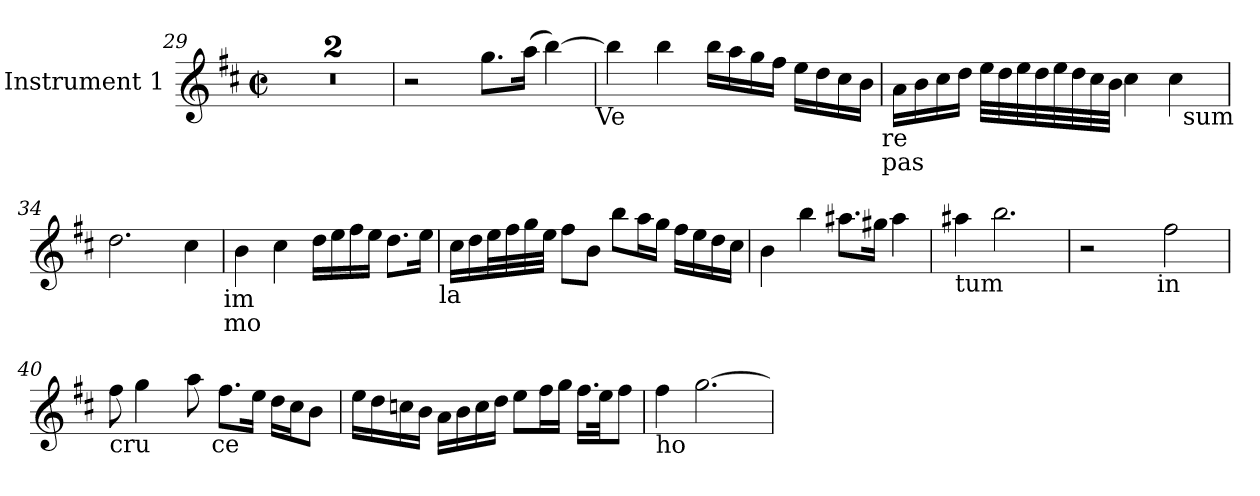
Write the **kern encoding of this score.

**kern
*part1
*staff1
*I"Instrument 1
*clefG2
*k[f#c#]
*D:
*M2/2
*met(c|)
=29
1r
=30
1r
=31
2r
8.gg\L
(>16aa\J
[<4bb\)
!LO:TX:b:t=Ve
!!LO:LB:g=z
=32
4bb\]
4bb\
16bb\L
16aa\
16gg\
16ff#\J
16ee\L
16dd\
16cc#\
16b\J
!LO:TX:b:t=re
!LO:TX:b:t=pas
=33
*^
*	*^
16a\L	4...ryy	2.ryy
16b\	.	.
16cc#\	.	.
16dd\J	.	.
32ee\L	.	.
32dd\	.	.
32ee\	.	.
32dd\	.	.
32ee\	.	.
32dd\	.	.
32cc#\	.	.
32b\J	4cc#\	.
4...ryy	.	.
.	4cc#\	.
!	!	!LO:TX:b:t=sum
.	.	8..ryy
*v	*v	*v
=34
2.dd\
4cc#\
!LO:TX:b:t=im
!LO:TX:b:t=mo
=35
4b\
4cc#\
16dd\L
16ee\
16ff#\
16ee\J
8.dd\L
16ee\J
!LO:TX:b:t=la
!!LO:LB:g=z
=36
16cc#\L
16dd\
32ee\
32ff#\
32gg\
32ee\J
8ff#\L
8b\J
8bb\L
16aa\
16gg\J
16ff#\L
16ee\
16dd\
16cc#\J
=37
4b\
4bb\
8.aa#X\L
16gg#X\J
4aa#\
=38
!LO:TX:b:t=tum
4aa#X\
2.bb\
=39
*^
2r	4ryy
.	8...ryy
!	!LO:TX:b:t=in
.	2ryy
2ff#\	.
.	64ryy
=40	=40
!LO:TX:b:t=cru	!
8ff#\	4ryy
4gg\	.
.	8...ryy
8aa\	.
!	!LO:TX:b:t=ce
.	2ryy
8.ff#\L	.
16ee\J	.
16dd\L	.
16cc#\	.
8b\J	.
.	64ryy
!!LO:LB:g=z	!!
=41	=41
!LO:TX:b:t=pro	!
*v	*v
16ee\L
16dd\
16ccn\
16b\J
16a\L
16b\
16cc\
16dd\J
8ee\L
16ff#\
16gg\J
16.ff#\L
32ee\
8ff#\J
=42
!LO:TX:b:t=ho
4ff#\
[>2.gg\
=
*-
